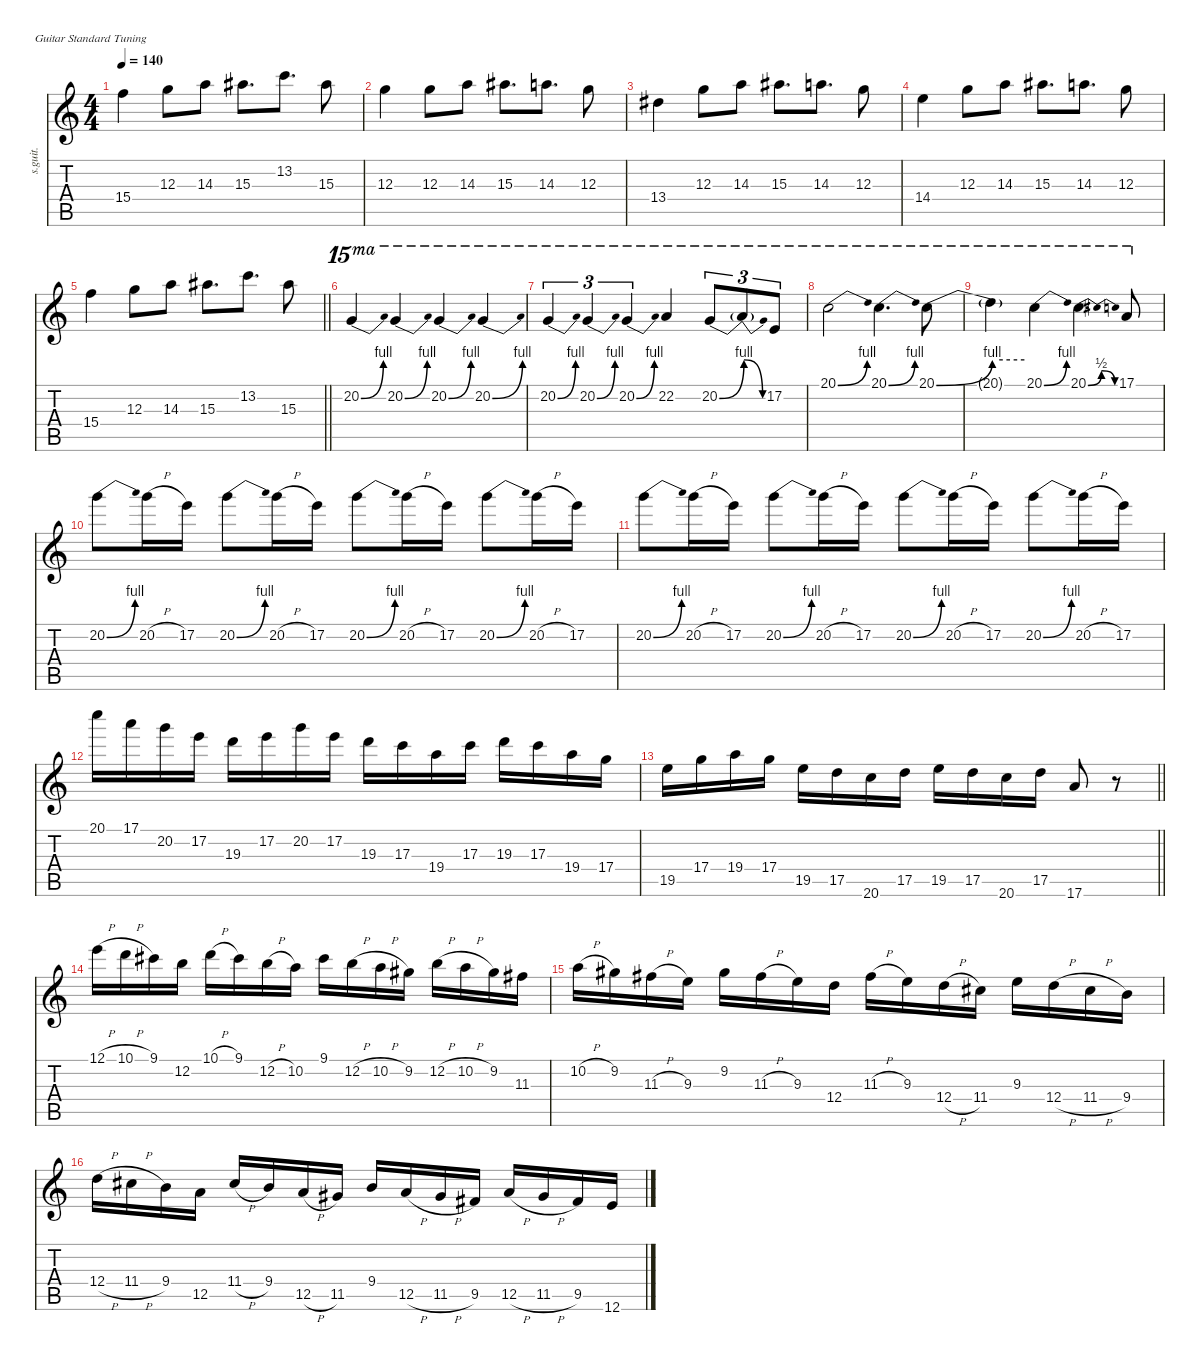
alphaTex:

\defaultSystemsLayout 4
\hideDynamics
\bracketExtendMode nobrackets
\otherSystemsTrackNameOrientation horizontal
\track ("Gtr. I" "s.guit.") {defaultSystemsLayout 8 mute instrument acousticguitarsteel}
\staff {score tabs}
\tuning (E4 B3 G3 D3 A2 E2)
\ts (4 4)
\tempo 140
\clef g2
\ks aminor
15.4.4{dy f beam Down} 12.3.8{beam Down} 14.3.8{beam Down} 15.3{acc #}.8{d beam Down} 13.2.8{d beam Down} 15.3{acc #}.8{beam Down} |
12.3.4{beam Down} 12.3.8{beam Down} 14.3.8{beam Down} 15.3{acc #}.8{d beam Down} 14.3.8{d beam Down} 12.3.8{beam Down} |
13.4{acc #}.4{beam Down} 12.3.8{beam Down} 14.3.8{beam Down} 15.3{acc #}.8{d beam Down} 14.3.8{d beam Down} 12.3.8{beam Down} |
14.4.4{beam Down} 12.3.8{beam Down} 14.3.8{beam Down} 15.3{acc #}.8{d beam Down} 14.3.8{d beam Down} 12.3.8{beam Down} |
\barLineRight lightlight
15.4.4{beam Down} 12.3.8{beam Down} 14.3.8{beam Down} 15.3{acc #}.8{d beam Down} 13.2.8{d beam Down} 15.3{acc #}.8{beam Down} |
20.2{be (bend 0 0 30 4)}.4{ot 15ma beam Up} 20.2{be (bend 0 0 30 4)}.4{ot 15ma beam Up} 20.2{be (bend 0 0 30 4)}.4{ot 15ma beam Up} 20.2{be (bend 0 0 30 4)}.4{ot 15ma beam Up} |
20.2{be (bend 0 0 30 4)}.4{tu (3 2) ot 15ma beam Up} 20.2{be (bend 0 0 30 4)}.4{tu (3 2) ot 15ma beam Up} 20.2{be (bend 0 0 30 4)}.4{tu (3 2) ot 15ma beam Up} 22.2.4{ot 15ma beam Up} 20.2{be (bend 0 0 60 4)}.8{tu (3 2) ot 15ma beam Up} 20.2{be (release 0 4 60 0) t}.8{tu (3 2) ot 15ma beam Up} 17.2.8{tu (3 2) ot 15ma beam Up} |
20.1{be (bend 0 0 30 4)}.2{ot 15ma beam Down} 20.1{be (bend 0 0 30 4)}.4{d ot 15ma beam Down} 20.1{be (bend 0 0 60 4)}.8{ot 15ma beam Down} |
20.1{be (hold 0 4 60 4) t}.4{ot 15ma beam Down} 20.1{be (bend 0 0 30 4)}.4{ot 15ma beam Down} 20.1{be (bendrelease 0 0 15 2 30 2 45 0)}.4{d ot 15ma beam Down} 17.1.8{ot 15ma beam Up} |
20.2{be (bend 0 0 30 4)}.8{beam Down} 20.2{h}.16{beam Down} 17.2.16{beam Down} 20.2{be (bend 0 0 30 4)}.8{beam Down} 20.2{h}.16{beam Down} 17.2.16{beam Down} 20.2{be (bend 0 0 30 4)}.8{beam Down} 20.2{h}.16{beam Down} 17.2.16{beam Down} 20.2{be (bend 0 0 30 4)}.8{beam Down} 20.2{h}.16{beam Down} 17.2.16{beam Down} |
20.2{be (bend 0 0 30 4)}.8{beam Down} 20.2{h}.16{beam Down} 17.2.16{beam Down} 20.2{be (bend 0 0 30 4)}.8{beam Down} 20.2{h}.16{beam Down} 17.2.16{beam Down} 20.2{be (bend 0 0 30 4)}.8{beam Down} 20.2{h}.16{beam Down} 17.2.16{beam Down} 20.2{be (bend 0 0 30 4)}.8{beam Down} 20.2{h}.16{beam Down} 17.2.16{beam Down} |
20.1.16{beam Down} 17.1.16{beam Down} 20.2.16{beam Down} 17.2.16{beam Down} 19.3.16{beam Down} 17.2.16{beam Down} 20.2.16{beam Down} 17.2.16{beam Down} 19.3.16{beam Down} 17.3.16{beam Down} 19.4.16{beam Down} 17.3.16{beam Down} 19.3.16{beam Down} 17.3.16{beam Down} 19.4.16{beam Down} 17.4.16{beam Down} |
\barLineRight lightlight
19.5.16{beam Down} 17.4.16{beam Down} 19.4.16{beam Down} 17.4.16{beam Down} 19.5.16{beam Down} 17.5.16{beam Down} 20.6.16{beam Down} 17.5.16{beam Down} 19.5.16{beam Down} 17.5.16{beam Down} 20.6.16{beam Down} 17.5.16{beam Down} 17.6.8{beam Up} r.8{beam Up} |
12.1{h}.16{beam Down} 10.1{h}.16{beam Down} 9.1{acc #}.16{beam Down} 12.2.16{beam Down} 10.1{h}.16{beam Down} 9.1{acc #}.16{beam Down} 12.2{h}.16{beam Down} 10.2.16{beam Down} 9.1{acc #}.16{beam Down} 12.2{h}.16{beam Down} 10.2{h}.16{beam Down} 9.2{acc #}.16{beam Down} 12.2{h}.16{beam Down} 10.2{h}.16{beam Down} 9.2{acc #}.16{beam Down} 11.3{acc #}.16{beam Down} |
10.2{h}.16{beam Down} 9.2{acc #}.16{beam Down} 11.3{h acc #}.16{beam Down} 9.3.16{beam Down} 9.2{acc #}.16{beam Down} 11.3{h acc #}.16{beam Down} 9.3.16{beam Down} 12.4.16{beam Down} 11.3{h acc #}.16{beam Down} 9.3.16{beam Down} 12.4{h}.16{beam Down} 11.4{acc #}.16{beam Down} 9.3.16{beam Down} 12.4{h}.16{beam Down} 11.4{h acc #}.16{beam Down} 9.4.16{beam Down} |
12.4{h}.16{beam Down} 11.4{h acc #}.16{beam Down} 9.4.16{beam Down} 12.5.16{beam Down} 11.4{h acc #}.16{beam Up} 9.4.16{beam Up} 12.5{h}.16{beam Up} 11.5{acc #}.16{beam Up} 9.4.16{beam Up} 12.5{h}.16{beam Up} 11.5{h acc #}.16{beam Up} 9.5{acc #}.16{beam Up} 12.5{h}.16{beam Up} 11.5{h acc #}.16{beam Up} 9.5{acc #}.16{beam Up} 12.6.16{beam Up}
